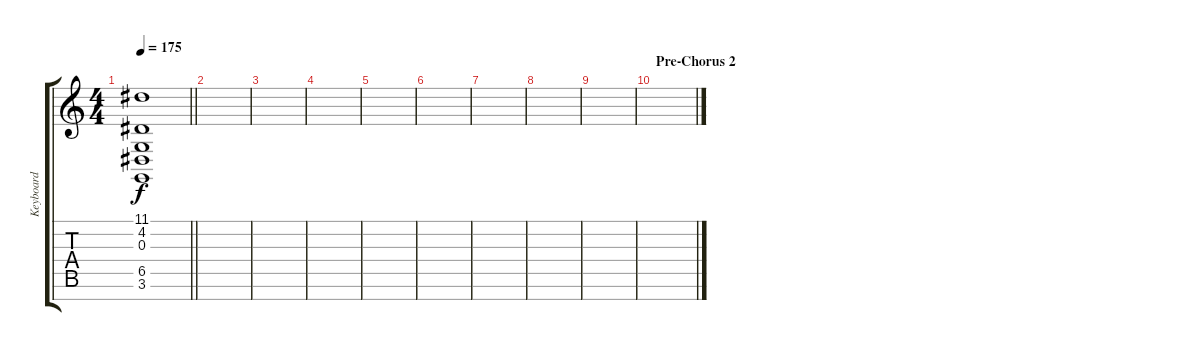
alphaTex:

\track ("Keyboard" "Keyboard") {instrument pad4choir}
\staff {score tabs}
\tuning (E4 B3 G3 D3 A2 E2 B1) {hide}
\ts (4 4)
\tempo 175
\clef g2
\barLineRight lightlight
\ks c
(11.1{t} 4.2{t} 0.3{t} 6.5{t} 3.6{t}).1{dy f} |
|
|
|
|
|
|
|
|
\section ("" "Pre-Chorus 2")
